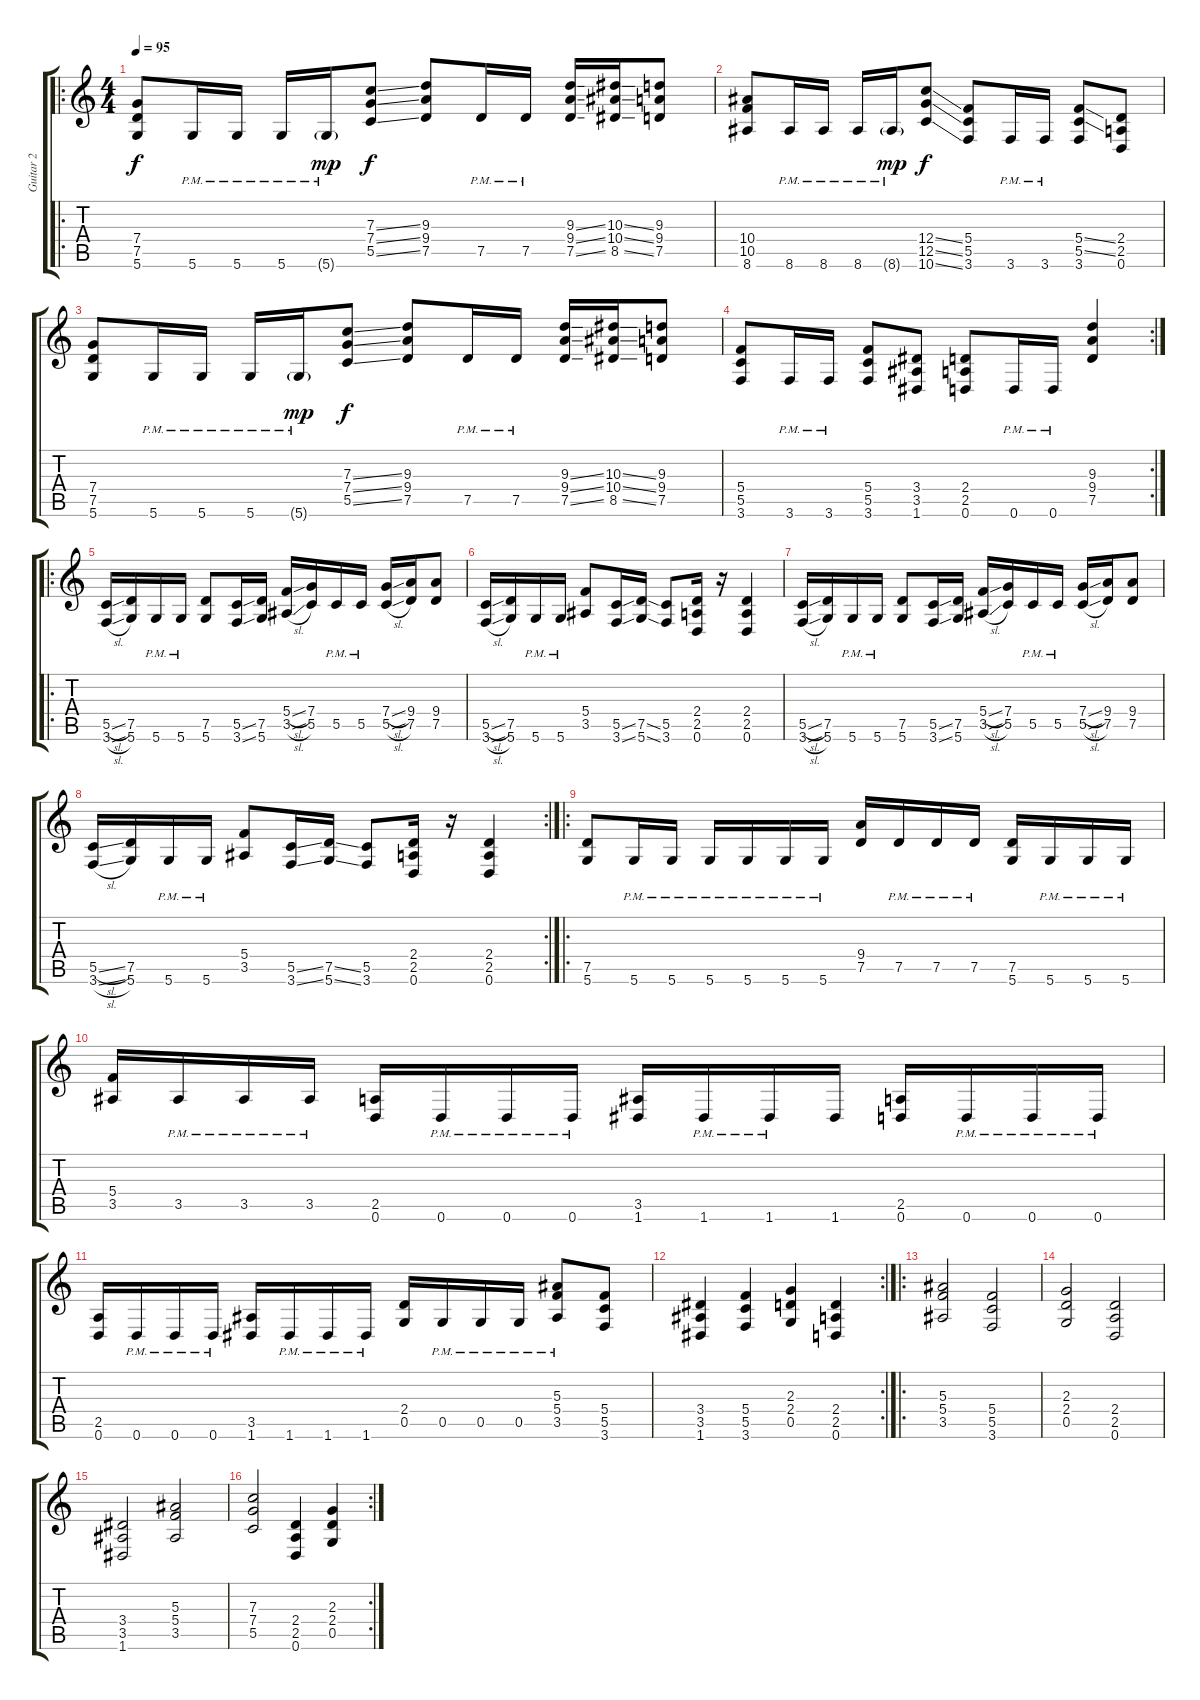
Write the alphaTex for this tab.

\track ("Guitar 2" "Guitar 2") {instrument overdrivenguitar}
\staff {score tabs}
\tuning (D4 A3 F3 C3 G2 D2) {hide}
\ro
\ts (4 4)
\tempo 95
\clef g2
\ks c
(7.4 7.5 5.6).8{dy f} 5.6{pm}.16 5.6{pm}.16 5.6{pm}.16 5.6{g pm}.16{dy mp} (7.3{ss} 7.4{ss} 5.5{ss}).8{dy f} (9.3 9.4 7.5).8 7.5{pm}.16 7.5{pm}.16 (9.3{ss} 9.4{ss} 7.5{ss}).16 (10.3{ss} 10.4{ss} 8.5{ss}).16 (9.3 9.4 7.5).8 |
(10.4 10.5 8.6).8 8.6{pm}.16 8.6{pm}.16 8.6{pm}.16 8.6{g pm}.16{dy mp} (12.4{ss} 12.5{ss} 10.6{ss}).8{dy f} (5.4 5.5 3.6).8 3.6{pm}.16 3.6{pm}.16 (5.4{ss} 5.5{ss} 3.6).8 (2.4 2.5 0.6).8 |
(7.4 7.5 5.6).8 5.6{pm}.16 5.6{pm}.16 5.6{pm}.16 5.6{g pm}.16{dy mp} (7.3{ss} 7.4{ss} 5.5{ss}).8{dy f} (9.3 9.4 7.5).8 7.5{pm}.16 7.5{pm}.16 (9.3{ss} 9.4{ss} 7.5{ss}).16 (10.3{ss} 10.4{ss} 8.5{ss}).16 (9.3 9.4 7.5).8 |
\rc 2
(5.4 5.5 3.6).8 3.6{pm}.16 3.6{pm}.16 (5.4 5.5 3.6).8 (3.4 3.5 1.6).8 (2.4 2.5 0.6).8 0.6{pm}.16 0.6{pm}.16 (9.3 9.4 7.5).4 |
\ro
(5.5{sl} 3.6{sl}).16 (7.5 5.6).16 5.6{pm}.16 5.6{pm}.16 (7.5 5.6).8 (5.5{ss} 3.6{ss}).16 (7.5 5.6).16 (5.4{sl} 3.5{sl}).16 (7.4 5.5).16 5.5{pm}.16 5.5{pm}.16 (7.4{sl} 5.5{sl}).16 (9.4 7.5).16 (9.4 7.5).8 |
(5.5{sl} 3.6{sl}).16 (7.5 5.6).16 5.6{pm}.16 5.6{pm}.16 (5.4 3.5).8 (5.5{ss} 3.6{ss}).16 (7.5{ss} 5.6{ss}).16 (5.5 3.6).8 (2.4 2.5 0.6).16 r.16 (2.4 2.5 0.6).4 |
(5.5{sl} 3.6{sl}).16 (7.5 5.6).16 5.6{pm}.16 5.6{pm}.16 (7.5 5.6).8 (5.5{ss} 3.6{ss}).16 (7.5 5.6).16 (5.4{sl} 3.5{sl}).16 (7.4 5.5).16 5.5{pm}.16 5.5{pm}.16 (7.4{sl} 5.5{sl}).16 (9.4 7.5).16 (9.4 7.5).8 |
\rc 2
(5.5{sl} 3.6{sl}).16 (7.5 5.6).16 5.6{pm}.16 5.6{pm}.16 (5.4 3.5).8 (5.5{ss} 3.6{ss}).16 (7.5{ss} 5.6{ss}).16 (5.5 3.6).8 (2.4 2.5 0.6).16 r.16 (2.4 2.5 0.6).4 |
\ro
(7.5 5.6).8 5.6{pm}.16 5.6{pm}.16 5.6{pm}.16 5.6{pm}.16 5.6{pm}.16 5.6{pm}.16 (9.4 7.5).16 7.5{pm}.16 7.5{pm}.16 7.5{pm}.16 (7.5 5.6).16 5.6{pm}.16 5.6{pm}.16 5.6{pm}.16 |
(5.4 3.5).16 3.5{pm}.16 3.5{pm}.16 3.5{pm}.16 (2.5 0.6).16 0.6{pm}.16 0.6{pm}.16 0.6{pm}.16 (3.5 1.6).16 1.6{pm}.16 1.6{pm}.16 1.6.16 (2.5 0.6).16 0.6{pm}.16 0.6{pm}.16 0.6{pm}.16 |
(2.5 0.6).16 0.6{pm}.16 0.6{pm}.16 0.6{pm}.16 (3.5 1.6).16 1.6{pm}.16 1.6{pm}.16 1.6{pm}.16 (2.4 0.5).16 0.5{pm}.16 0.5{pm}.16 0.5{pm}.16 (5.3 5.4 3.5{pm}).8 (5.4 5.5 3.6).8 |
\rc 2
(3.4 3.5 1.6).4 (5.4 5.5 3.6).4 (2.3 2.4 0.5).4 (2.4 2.5 0.6).4 |
\ro
(5.3 5.4 3.5).2 (5.4 5.5 3.6).2 |
(2.3 2.4 0.5).2 (2.4 2.5 0.6).2 |
(3.4 3.5 1.6).2 (5.3 5.4 3.5).2 |
\rc 2
(7.3 7.4 5.5).2 (2.4 2.5 0.6).4 (2.3 2.4 0.5).4
